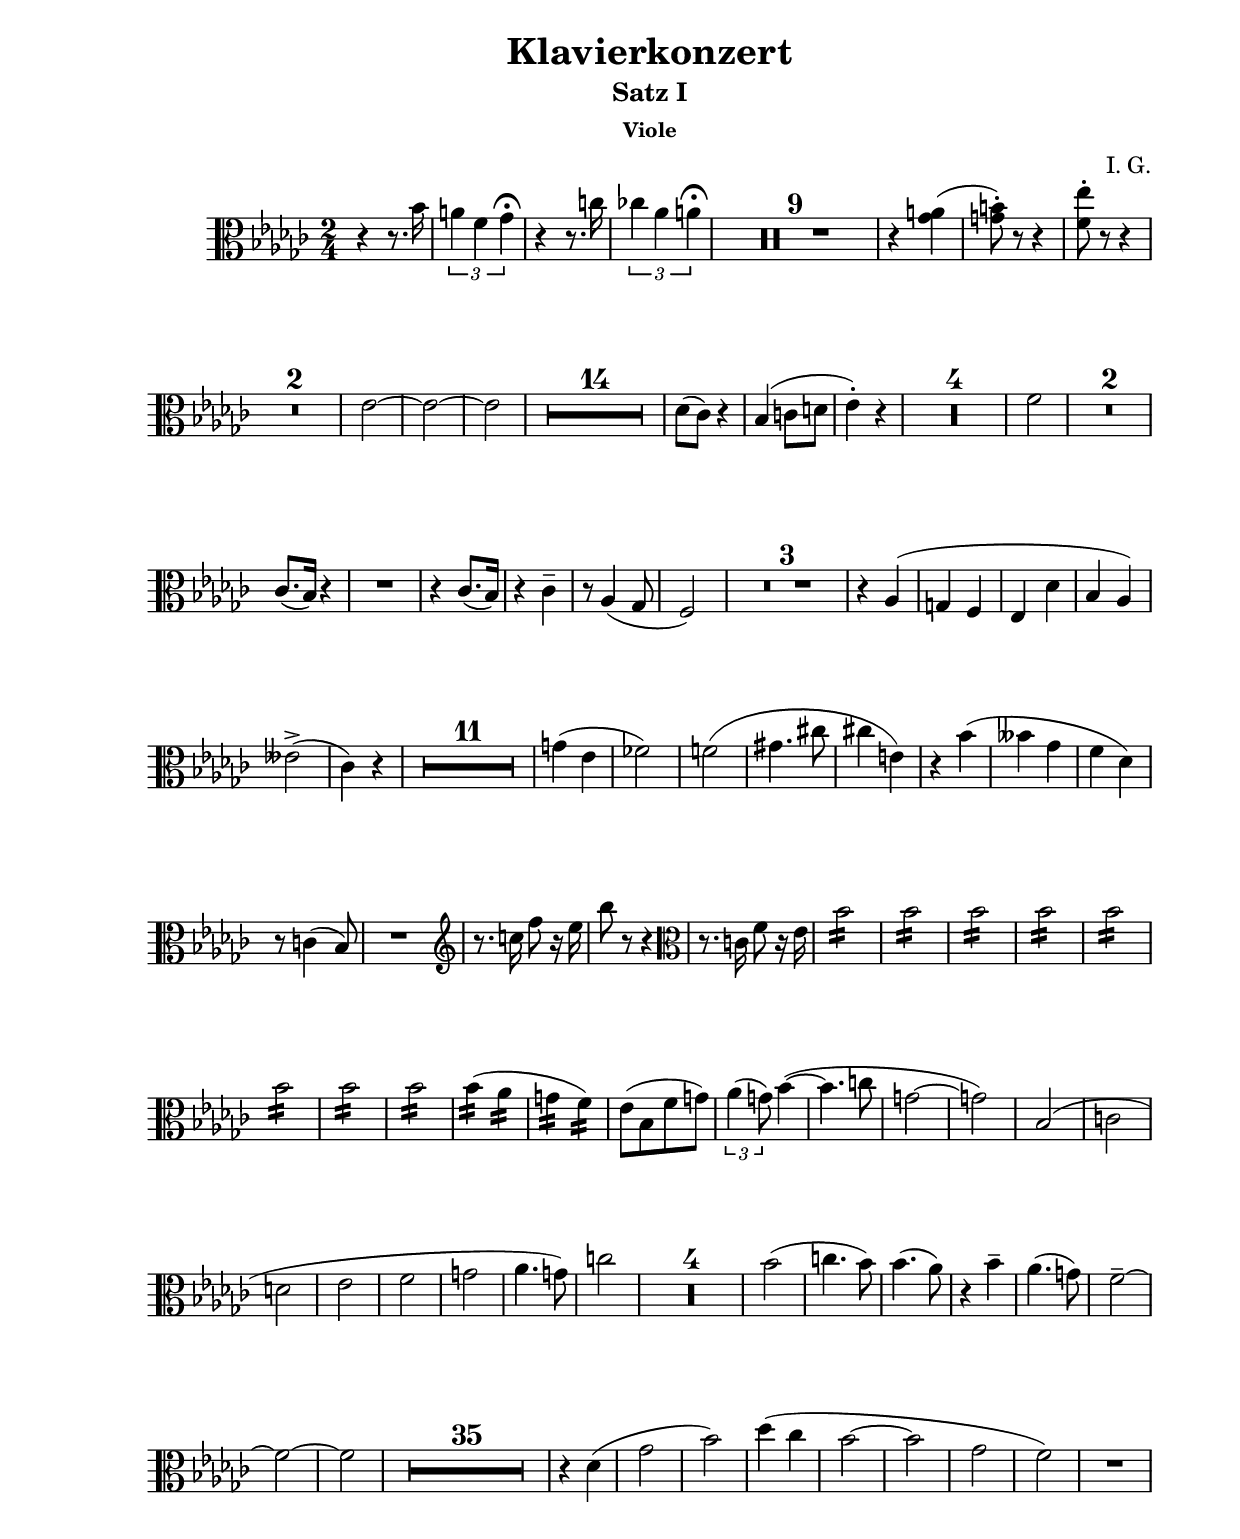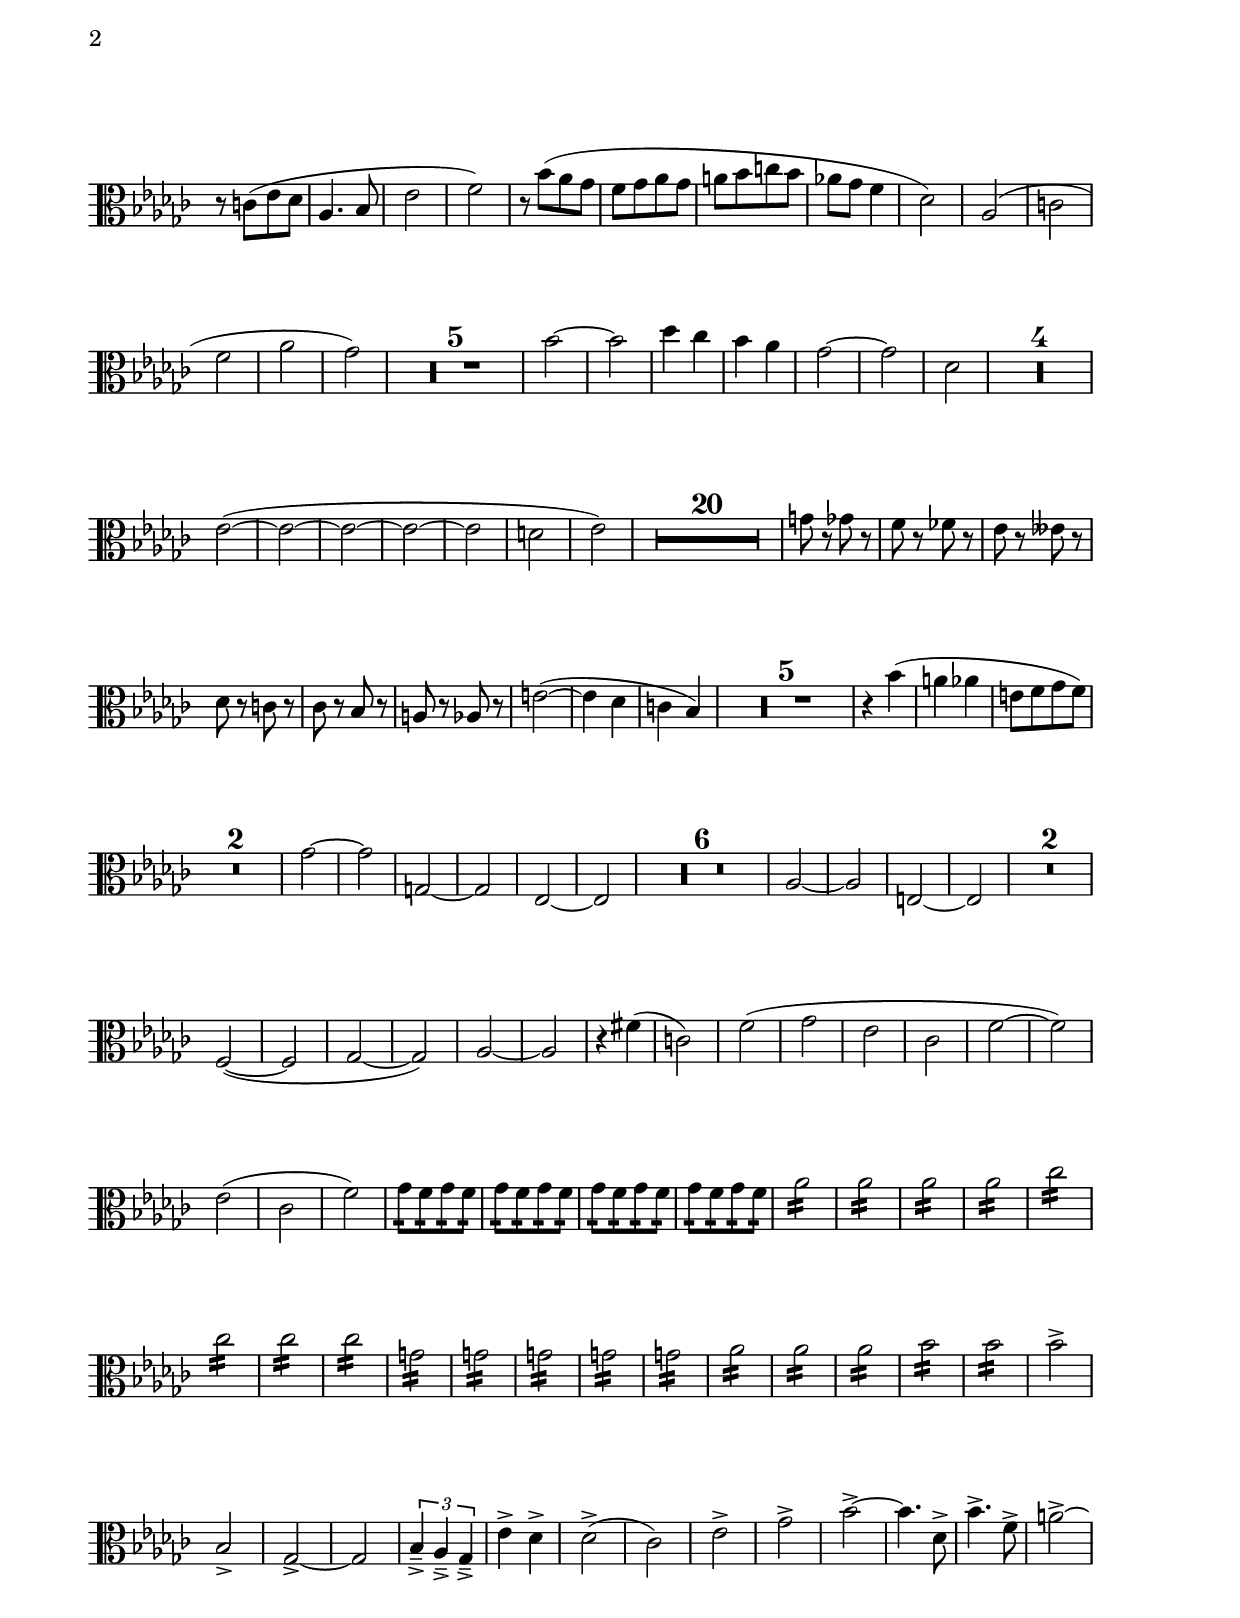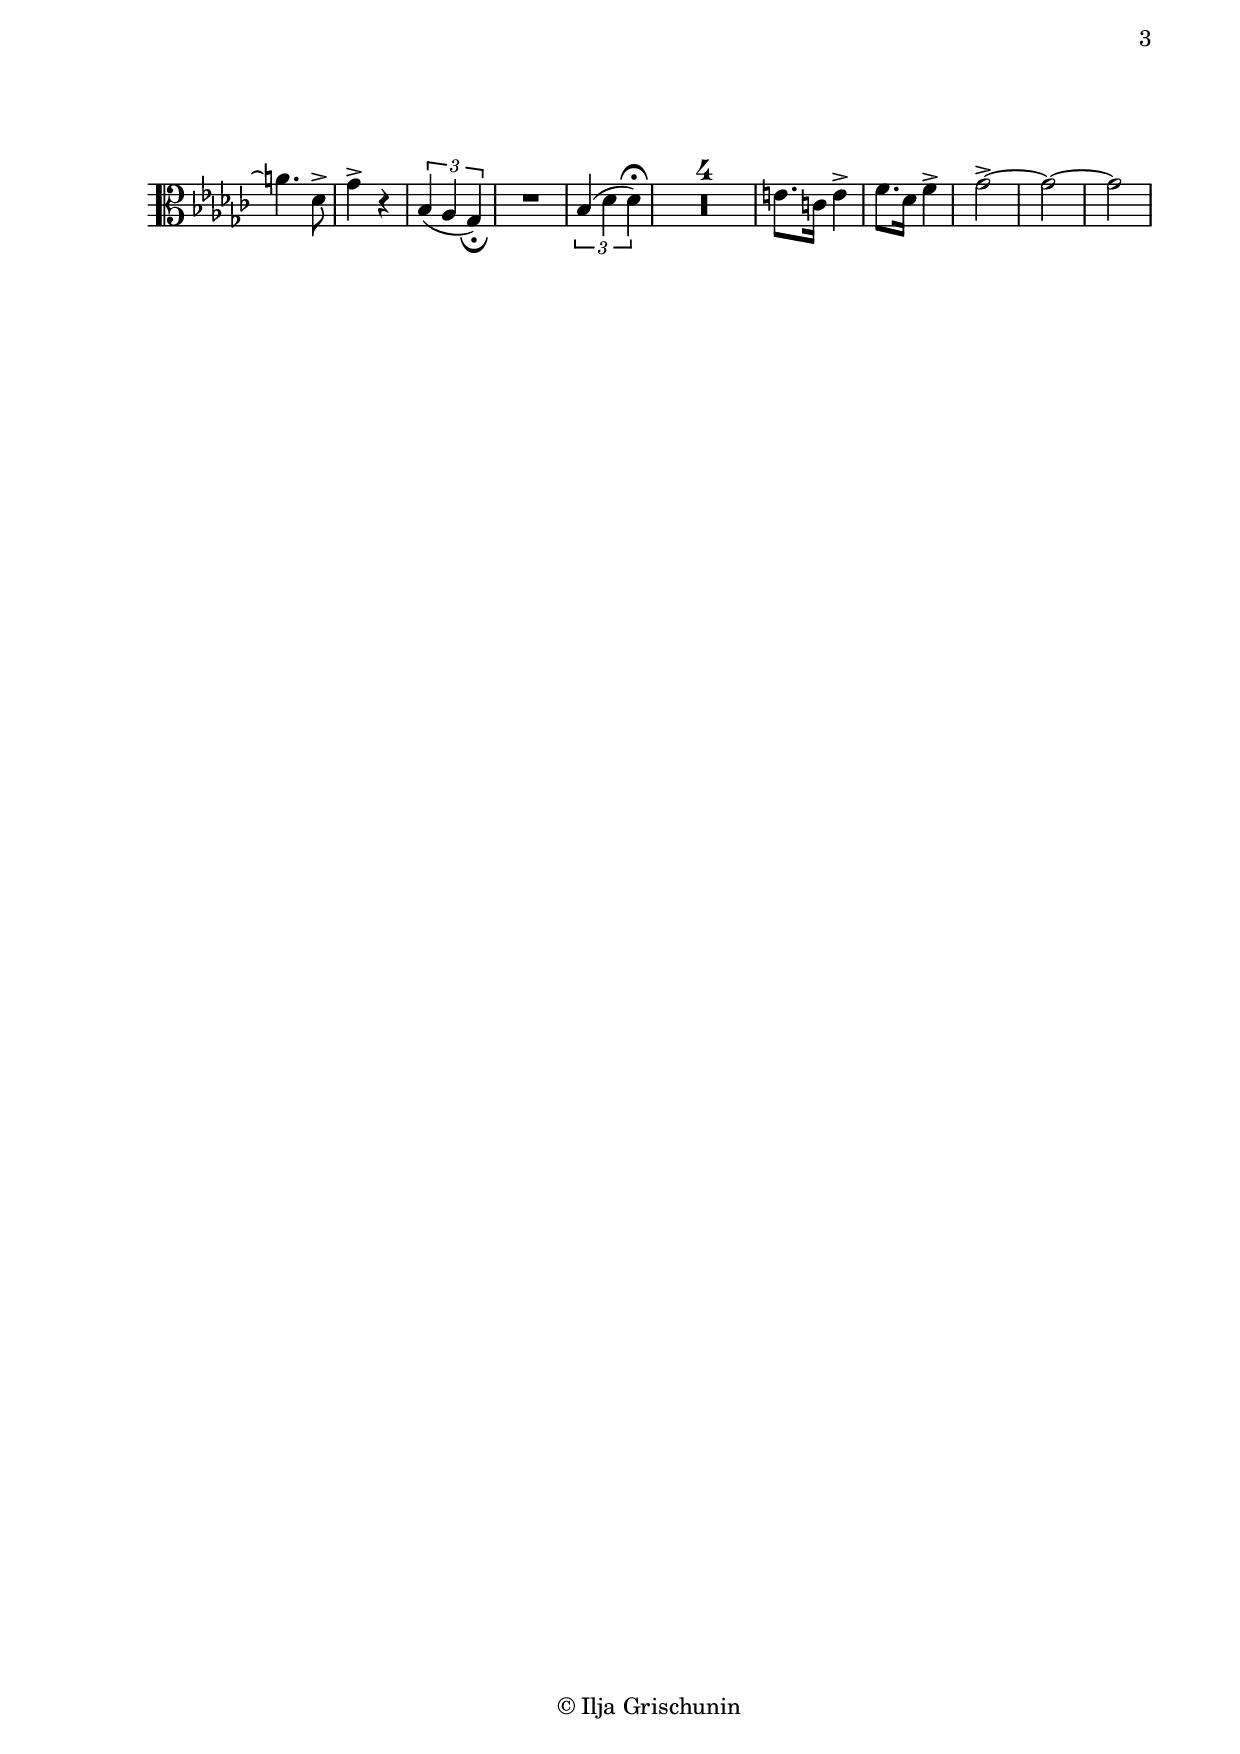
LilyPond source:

\version "2.19.15"
%\version "2.18.0"

\language "deutsch"

\header {
  title = "Klavierkonzert"
  subtitle = "Satz I"
  subsubtitle = "Viole"
  composer = "I. G."
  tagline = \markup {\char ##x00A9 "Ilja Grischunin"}
}

\paper {
  #(set-paper-size "a4")
  top-system-spacing.basic-distance = #25
  top-markup-spacing.basic-distance = #8
  markup-system-spacing.basic-distance = #26
  system-system-spacing.basic-distance = #20
  last-bottom-spacing.basic-distance = #25
  two-sided = ##t
  inner-margin = 25
  outer-margin = 15
}

\layout {  
  indent = 10
  \context {
    \Score
    %\override BarNumber.break-visibility = ##(#f #t #t)
    \remove "Bar_number_engraver"
  }
}

\version "2.18.0"
\language "deutsch"
vleMusic = \relative es' {
  \clef alto
  \time 2/4
  \key es \minor
  \set Score.skipBars = ##t
  r4 r8. b'16 \times 2/3{a4 f ges\fermata}
  r4 r8. c16 \times 2/3{ces!4 as a\fermata}
  R2*9 r4 <ges a>(<g h>8-.) r r4 <f es'>8-. r r4
  R2*2 es2~ es~ es
  R2*14 des8( ces) r4 b( c8 d es4-.) r4 R2*4
  f2 R2*2 ces8.( b16) r4 R2 r4 ces8.( b16)
  r4 ces-- r8 as4( ges8 f2) R2*3 r4 as( g f es des' b as)
  eses'2->( ces4) r4 R2*11 g'4( es fes2) f!( gis4. cis8
  cis4 e,) r b'( heses ges f des) r8 c4( b8) R2
  \clef treble
  r8. c'16 f8 r16 es b'8 r r4
  \clef alto
  r8. c,,16 f8 r16 es
  \repeat unfold 8 {\repeat tremolo 8 b'16}
  \repeat tremolo 4 b16( \repeat tremolo 4 as16
  \repeat tremolo 4 g16 \repeat tremolo 4 f16)
  es8[( b f' g]) \times 2/3 {as4( g8)} b4~( b4. c8 g2~ g!)
  b,( c d es f g as4. g8) c2 R2*4 b2( c4. b8) b4.( as8)
  r4 b4-- as4.( g8) f2--~ f~ f  R2*35
  \set Staff.beatStructure = #'( 4)
  r4 des( ges2 b) des4( ces b2~ b ges f) R2
  r8 c( es des as4. b8 es2 f) r8 b( as ges f ges as ges a b c b
  as! ges f4 des2) as( c f as ges)  R2*5 b2~ b des4 ces b as
  ges2~ ges des R2*4 es2~( es~ es~ es~ es d es) R2*20
  g8 r ges r f r fes r es r eses r des r c r ces r b r a r as r
  e'2~( e4 des c b) R2*5 r4 b'( a as e8 f ges f) R2*2
  ges2~ ges g,~ g es~ es R2*6 as2~ as e~ e R2*2
  f2~( f ges~ ges) as~ as r4 fis'( c2) f( ges es ces f~ f)
  es( ces f)
  \repeat unfold 8 {
    \repeat tremolo 2 ges16
    \repeat tremolo 2 f16
  }
  \repeat unfold 4 { \repeat tremolo 8 as16 }
  \repeat unfold 4 { \repeat tremolo 8 ces16 }
  \repeat unfold 5 { \repeat tremolo 8 g16 }
  \repeat unfold 3 { \repeat tremolo 8 as16 }
  \repeat unfold 2 { \repeat tremolo 8 b16 }
  b2-> b,-> ges->~ ges
  \times 2/3 {b4---> as---> ges--->} es'4-> des->
  des2->( ces) es-> ges-> b->~ b4. des,8-> b'4.-> f8->
  a2->~ a4. des,8-> ges4-> r
  \times 2/3{b,4( as ges)_\fermata} R2
  \times 2/3{b4( des des)\fermata} R2*4
  e8. c16 e4-> f8. des16 f4-> ges2~-> ges~ ges
}


\score {
  \new Staff \vleMusic
}